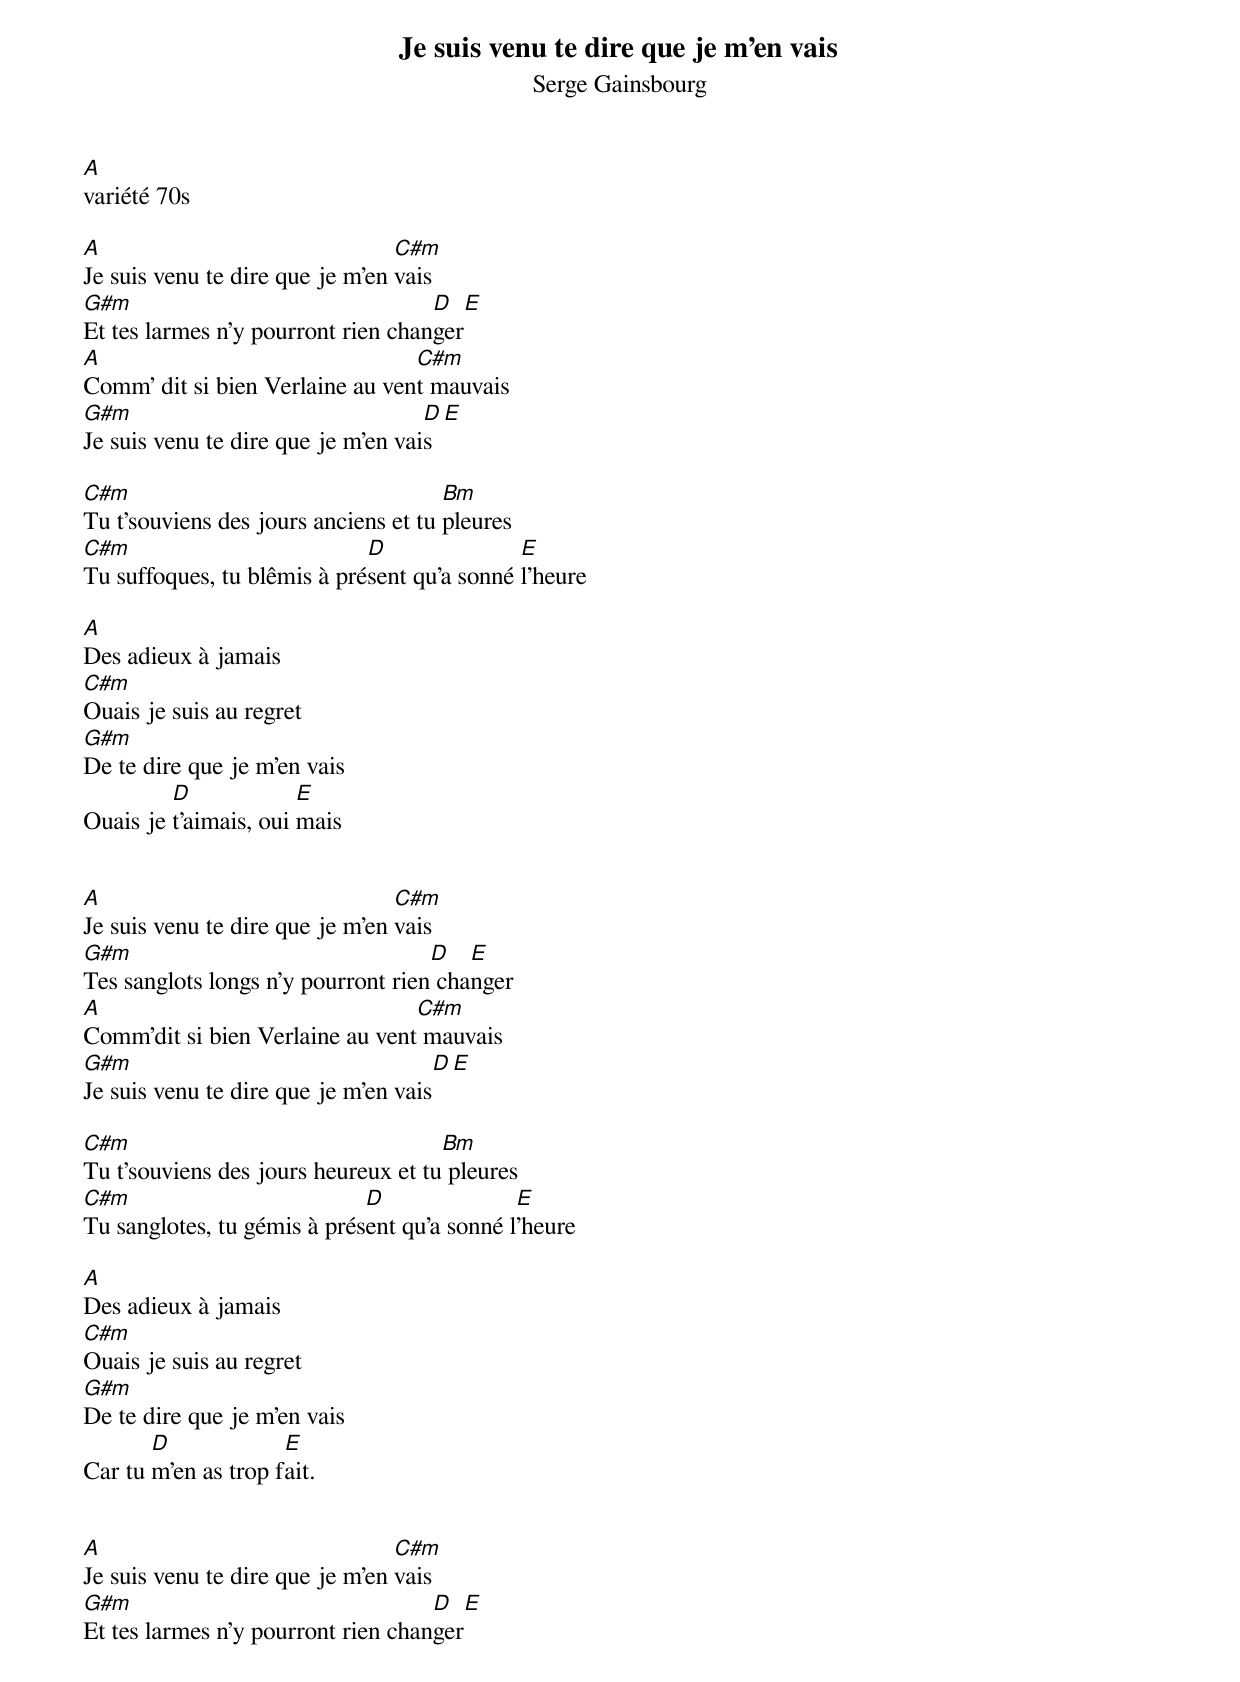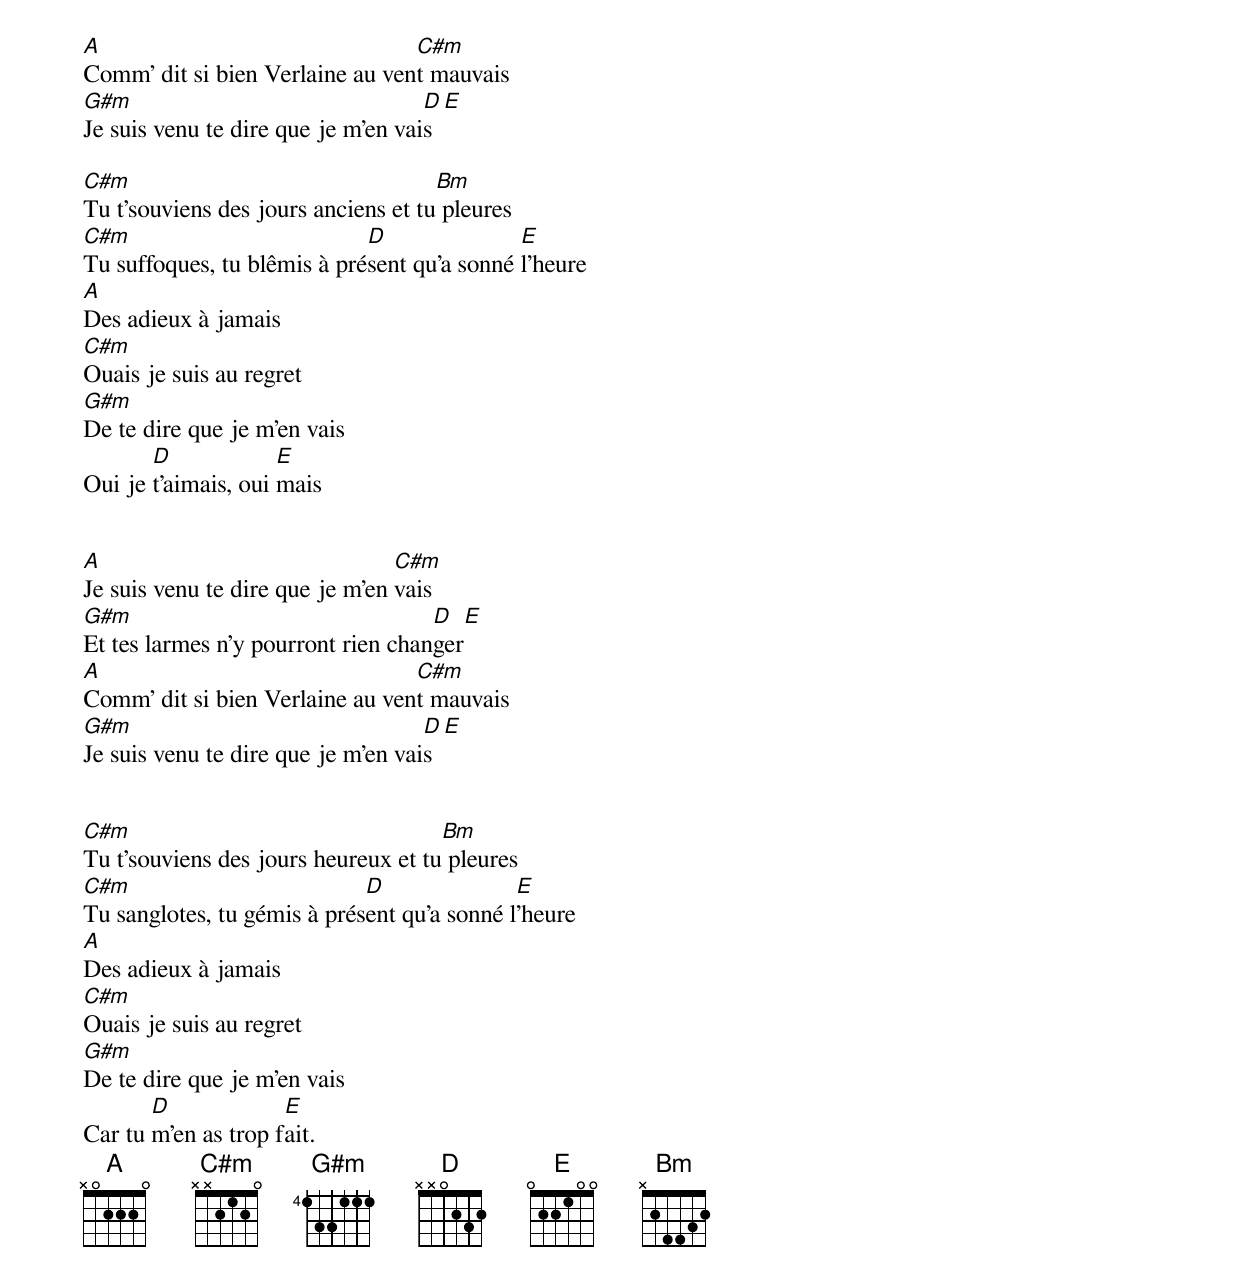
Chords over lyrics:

Je suis venu te dire que je m'en vais
Serge Gainsbourg
A
variété 70s

A                                C#m
Je suis venu te dire que je m'en vais
G#m                                 D   E
Et tes larmes n'y pourront rien changer
A                                C#m
Comm' dit si bien Verlaine au vent mauvais
G#m                                 D   E
Je suis venu te dire que je m'en vais

C#m                                   Bm
Tu t'souviens des jours anciens et tu pleures
C#m                          D               E
Tu suffoques, tu blêmis à présent qu'a sonné l'heure

A
Des adieux à jamais
C#m
Ouais je suis au regret
G#m
De te dire que je m'en vais
         D             E
Ouais je t'aimais, oui mais


A                                C#m
Je suis venu te dire que je m'en vais
G#m                                 D   E
Tes sanglots longs n'y pourront rien changer
A                                C#m
Comm'dit si bien Verlaine au vent mauvais
G#m                                  D   E
Je suis venu te dire que je m'en vais

C#m                                  Bm
Tu t'souviens des jours heureux et tu pleures
C#m                          D               E
Tu sanglotes, tu gémis à présent qu'a sonné l'heure

A
Des adieux à jamais
C#m
Ouais je suis au regret
G#m
De te dire que je m'en vais
       D             E
Car tu m'en as trop fait.


A                                C#m
Je suis venu te dire que je m'en vais
G#m                                 D   E
Et tes larmes n'y pourront rien changer
A                                C#m
Comm' dit si bien Verlaine au vent mauvais
G#m                                 D   E
Je suis venu te dire que je m'en vais

C#m                                  Bm
Tu t'souviens des jours anciens et tu pleures
C#m                          D               E
Tu suffoques, tu blêmis à présent qu'a sonné l'heure
A
Des adieux à jamais
C#m
Ouais je suis au regret
G#m
De te dire que je m'en vais
       D             E
Oui je t'aimais, oui mais


A                                C#m
Je suis venu te dire que je m'en vais
G#m                                 D   E
Et tes larmes n'y pourront rien changer
A                                C#m
Comm' dit si bien Verlaine au vent mauvais
G#m                                 D   E
Je suis venu te dire que je m'en vais


C#m                                  Bm
Tu t'souviens des jours heureux et tu pleures
C#m                          D               E
Tu sanglotes, tu gémis à présent qu'a sonné l'heure
A
Des adieux à jamais
C#m
Ouais je suis au regret
G#m
De te dire que je m'en vais
       D             E
Car tu m'en as trop fait.
